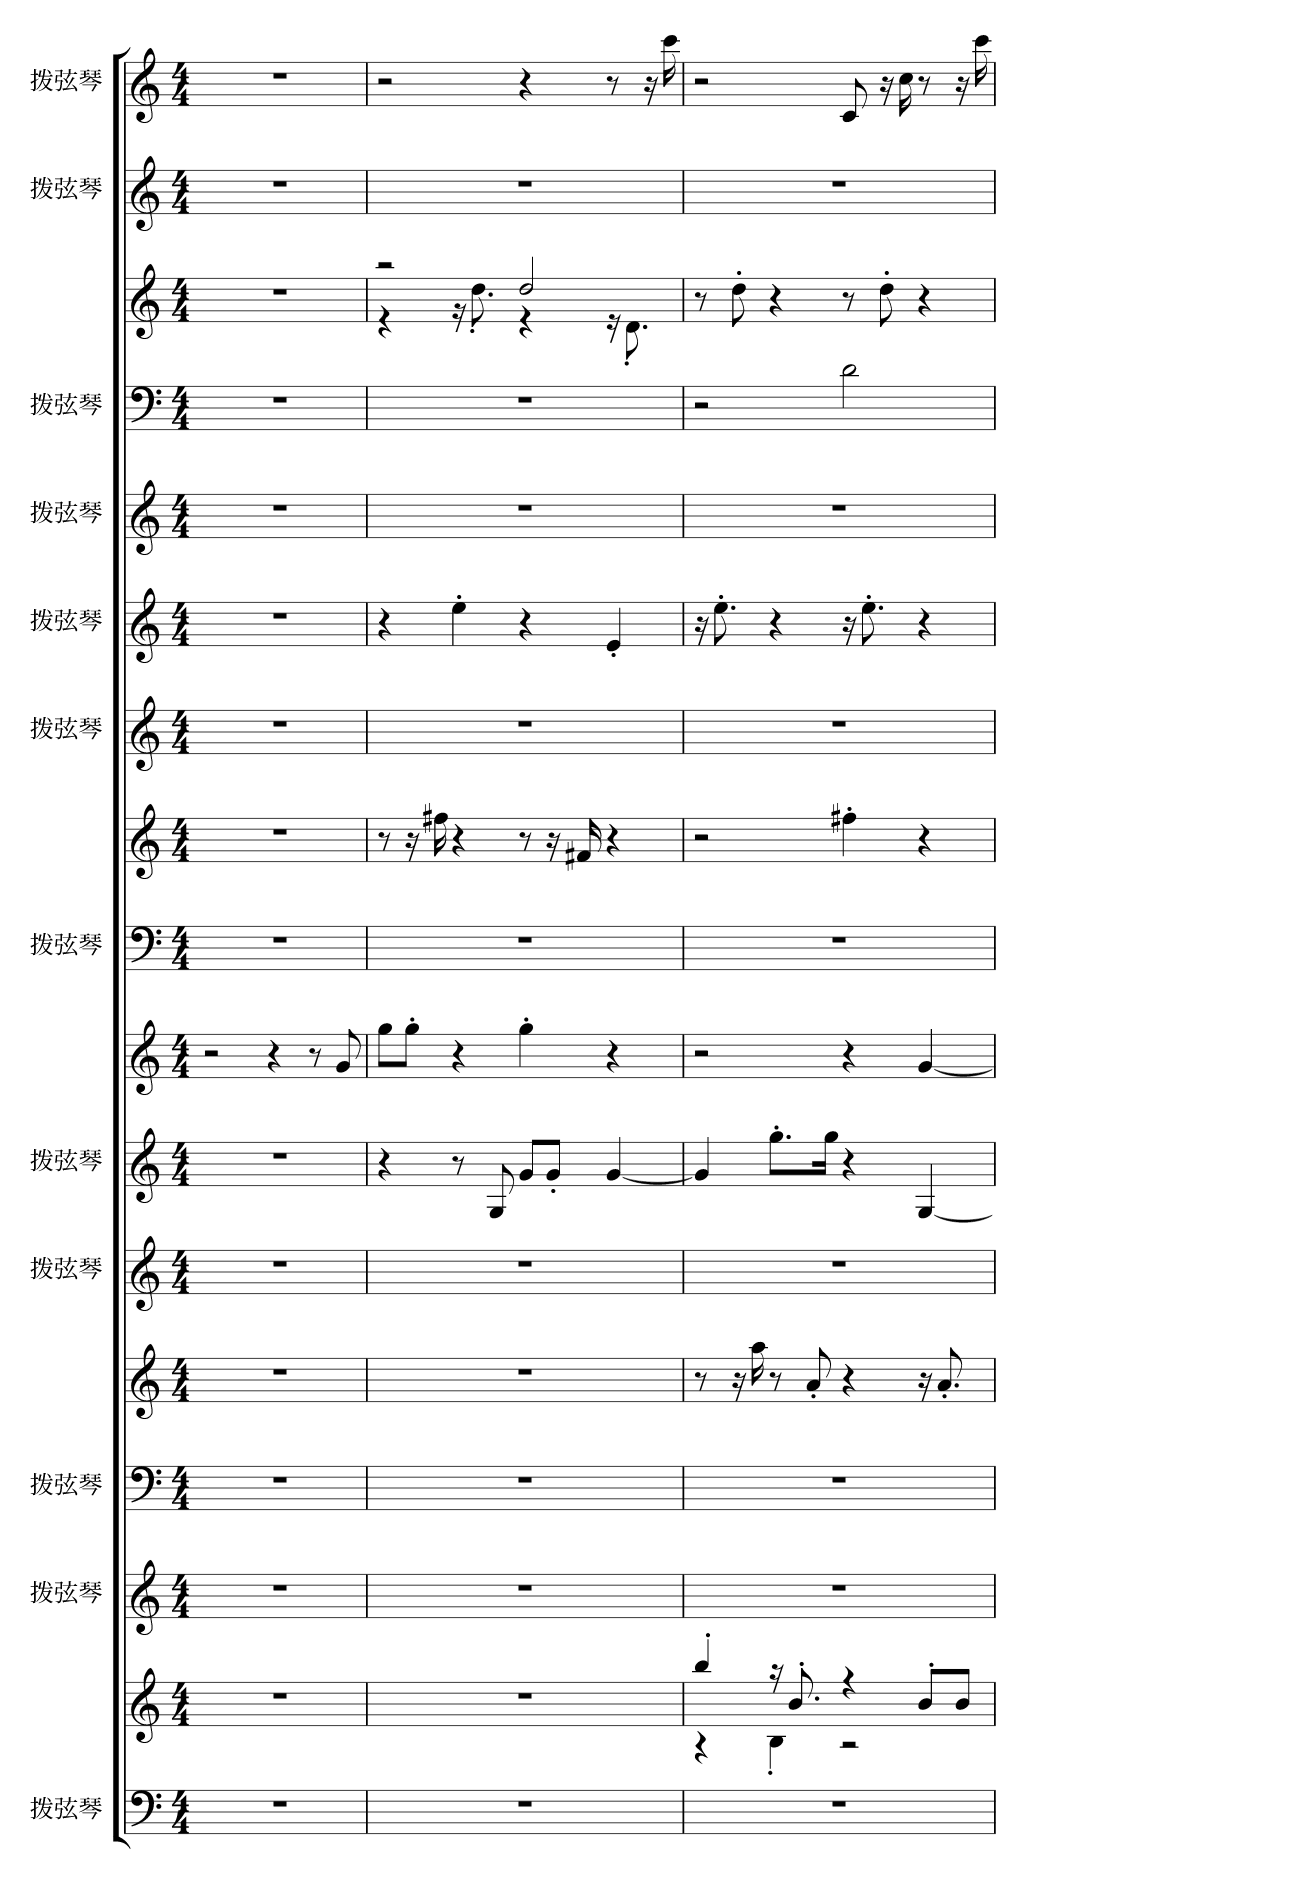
**kern	**kern	**kern	**kern	**kern	**kern	**kern	**kern	**kern	**kern	**kern	**kern	**kern	**kern	**kern	**kern	**kern
*part12	*part12	*part11	*part10	*part10	*part9	*part8	*part8	*part7	*part7	*part6	*part5	*part4	*part3	*part3	*part2	*part1
*staff17	*staff16	*staff15	*staff14	*staff13	*staff12	*staff11	*staff10	*staff9	*staff8	*staff7	*staff6	*staff5	*staff4	*staff3	*staff2	*staff1
*I"拨弦琴	*	*I"拨弦琴	*I"拨弦琴	*	*I"拨弦琴	*I"拨弦琴	*	*I"拨弦琴	*	*I"拨弦琴	*I"拨弦琴	*I"拨弦琴	*I"拨弦琴	*	*I"拨弦琴	*I"拨弦琴
*clefF4	*clefG2	*clefG2	*clefF4	*clefG2	*clefG2	*clefG2	*clefG2	*clefF4	*clefG2	*clefG2	*clefG2	*clefG2	*clefF4	*clefG2	*clefG2	*clefG2
*k[]	*k[]	*k[]	*k[]	*k[]	*k[]	*k[]	*k[]	*k[]	*k[]	*k[]	*k[]	*k[]	*k[]	*k[]	*k[]	*k[]
*M4/4	*M4/4	*M4/4	*M4/4	*M4/4	*M4/4	*M4/4	*M4/4	*M4/4	*M4/4	*M4/4	*M4/4	*M4/4	*M4/4	*M4/4	*M4/4	*M4/4
*MM110	*MM110	*MM110	*MM110	*MM110	*MM110	*MM110	*MM110	*MM110	*MM110	*MM110	*MM110	*MM110	*MM110	*MM110	*MM110	*MM110
=1	=1	=1	=1	=1	=1	=1	=1	=1	=1	=1	=1	=1	=1	=1	=1	=1
1r	1r	1r	1r	1r	1r	1r	2r	1r	1r	1r	1r	1r	1r	1r	1r	1r
.	.	.	.	.	.	.	4r	.	.	.	.	.	.	.	.	.
.	.	.	.	.	.	.	8r	.	.	.	.	.	.	.	.	.
.	.	.	.	.	.	.	8g/	.	.	.	.	.	.	.	.	.
=2	=2	=2	=2	=2	=2	=2	=2	=2	=2	=2	=2	=2	=2	=2	=2	=2
*	*	*	*	*	*	*	*	*	*	*	*	*	*	*^	*	*
1r	1r	1r	1r	1r	1r	4r	8gg\L	1r	8r	1r	4r	1r	1r	2r	4r	1r	2r
.	.	.	.	.	.	.	8gg'\J	.	16r	.	.	.	.	.	.	.	.
.	.	.	.	.	.	.	.	.	16ff#X\	.	.	.	.	.	.	.	.
.	.	.	.	.	.	8r	4r	.	4r	.	4ee'\	.	.	.	16r	.	.
.	.	.	.	.	.	.	.	.	.	.	.	.	.	.	8.dd'\	.	.
.	.	.	.	.	.	8G/	.	.	.	.	.	.	.	.	.	.	.
.	.	.	.	.	.	8g/L	4gg'\	.	8r	.	4r	.	.	2dd/	4r	.	4r
.	.	.	.	.	.	8g'/J	.	.	16r	.	.	.	.	.	.	.	.
.	.	.	.	.	.	.	.	.	16f#X/	.	.	.	.	.	.	.	.
.	.	.	.	.	.	[4g/	4r	.	4r	.	4e'/	.	.	.	16r	.	8r
.	.	.	.	.	.	.	.	.	.	.	.	.	.	.	8.d'\	.	.
.	.	.	.	.	.	.	.	.	.	.	.	.	.	.	.	.	16r
.	.	.	.	.	.	.	.	.	.	.	.	.	.	.	.	.	16ccc\
*	*	*	*	*	*	*	*	*	*	*	*	*	*	*v	*v	*	*
=3	=3	=3	=3	=3	=3	=3	=3	=3	=3	=3	=3	=3	=3	=3	=3	=3
*	*^	*	*	*	*	*	*	*	*	*	*	*	*	*	*	*
1r	4bb'/	4r	1r	1r	8r	1r	4g/]	2r	1r	2r	1r	16r	1r	2r	8r	1r	2r
.	.	.	.	.	.	.	.	.	.	.	.	8.ee'\	.	.	.	.	.
.	.	.	.	.	16r	.	.	.	.	.	.	.	.	.	8dd'\	.	.
.	.	.	.	.	16aa\	.	.	.	.	.	.	.	.	.	.	.	.
.	16r	4B'\	.	.	8r	.	8.gg'\L	.	.	.	.	4r	.	.	4r	.	.
.	8.b'/	.	.	.	.	.	.	.	.	.	.	.	.	.	.	.	.
.	.	.	.	.	8a'/	.	.	.	.	.	.	.	.	.	.	.	.
.	.	.	.	.	.	.	16gg\Jk	.	.	.	.	.	.	.	.	.	.
.	4r	2r	.	.	4r	.	4r	4r	.	4ff#X'\	.	16r	.	2d\	8r	.	8c/
.	.	.	.	.	.	.	.	.	.	.	.	8.ee'\	.	.	.	.	.
.	.	.	.	.	.	.	.	.	.	.	.	.	.	.	8dd'\	.	16r
.	.	.	.	.	.	.	.	.	.	.	.	.	.	.	.	.	16cc\
.	8b'/L	.	.	.	16r	.	[4G/	[4g/	.	4r	.	4r	.	.	4r	.	8r
.	.	.	.	.	8.a'/	.	.	.	.	.	.	.	.	.	.	.	.
.	8b/J	.	.	.	.	.	.	.	.	.	.	.	.	.	.	.	16r
.	.	.	.	.	.	.	.	.	.	.	.	.	.	.	.	.	16ccc\
*	*v	*v	*	*	*	*	*	*	*	*	*	*	*	*	*	*	*
=	=	=	=	=	=	=	=	=	=	=	=	=	=	=	=	=
*-	*-	*-	*-	*-	*-	*-	*-	*-	*-	*-	*-	*-	*-	*-	*-	*-
